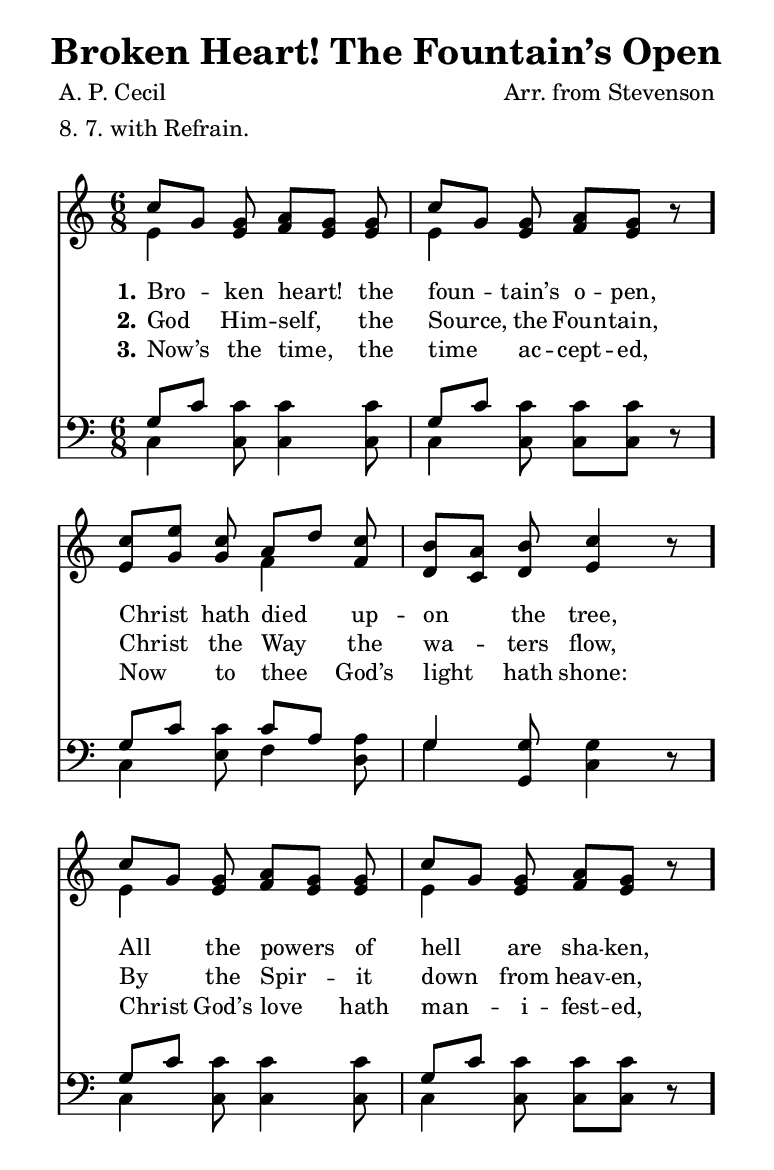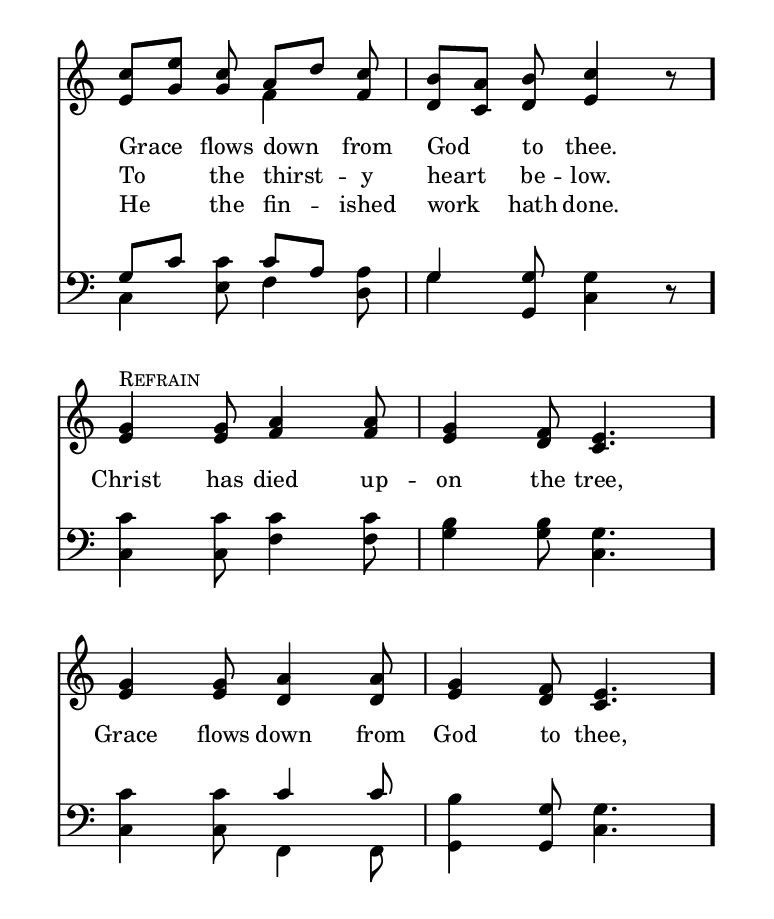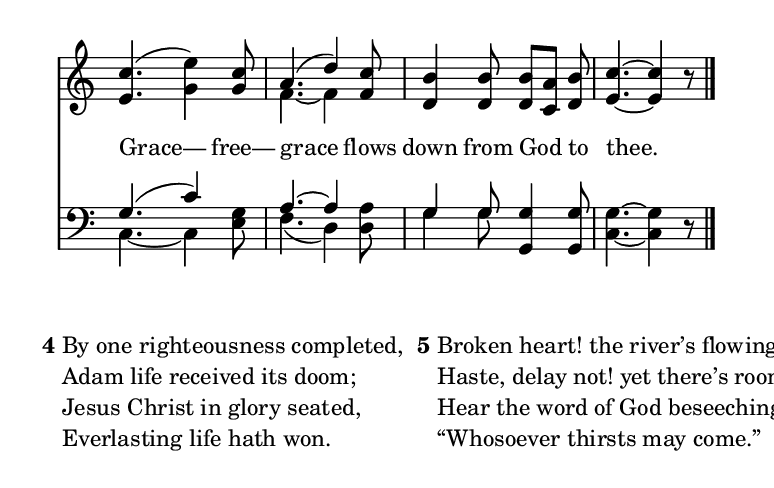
\include "common/global.ily"
\paper {
  \include "common/paper.ily"
  ragged-bottom = ##t
  ragged-last-bottom = ##t
  %systems-per-page = ##f
  page-count = #(cond (is-eogsized 1) (#t #f))
}

\header{
  hymnnumber = "63"
  title = "Broken Heart! The Fountain’s Open"
  tunename = ""
  meter = "8. 7. with Refrain."
  poet = "A. P. Cecil"
  composer = "Arr. from Stevenson"
  %copyright = ""
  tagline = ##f
}

% for fermata in MIDI
ta = { \tempo 4=76 }
tb = { \tempo 4=38 }

patternAA = { c8[ c8] c8 c8[ c8] c8 | c8[ c8] c8 c8 c8 c8 }
patternAB = { c8[ c8] c8 c4      c8 | c8[ c8] c8 c8 c8 c8 }
patternAC = { c4      c8 c8[ c8] c8 | c4      c8 c8 c8 c8 }
patternAD = { c4      c8 c4      c8 | c4      c8 c8 c8 c8 }

patternBA = { c8[ c8] c8 c8[ c8] c8 | c8[ c8] c8 c4    c8 }
patternBB = { c8[ c8] c8 c8[ c8] c8 | c4      c8 c4    c8 }
patternBC = { c8[ c8] c8 c4      c8 | c8[ c8] c8 c4    c8 }
patternBD = { c4      c8 c4      c8 | c4      c8 c4    c8 }

patternCA = { c4 c8 c4 c8 | c4 c8 c4. }

patternDA = { c4. c4 c8 | c4. c4 c8 | c4 c8 c8[ c8] c8 | c4. ~ c4 c8 }
patternDB = { c4. c4 c8 | c4. c4 c8 | c4 c8 c4      c8 | c4. ~ c4 c8 }

global = {
  \include "common/overrides.ily"
  \override Staff.TimeSignature.style = #'numbered
  \time 6/8
  \override Score.MetronomeMark.transparent = ##t % hide all fermata changes too
  \ta
  \key c \major
  %\partial 4
  \autoBeamOff
}

notesSoprano = {
\global
\relative c'' {

  \changePitch \patternAA { c g g a g g | c g g a g r }
  \changePitch \patternBA { c e c a d c | b a b c r }
  \changePitch \patternAA { c g g a g g | c g g a g r }
  \changePitch \patternBA { c e c a d c | b a b c r }

  << s^\markup { \small \caps "Refrain" }
  \changePitch \patternCA { g g a a | g f e } >>
  \changePitch \patternCA { g g a a | g f e }
  \changePitch \patternDA { c'( e) c | a( d) c | b b b a b | c c r }

  \bar "|."

}
}

notesAlto = {
\global
\relative e' {

  \changePitch \patternAC { e e f e e | e e f e r }
  \changePitch \patternBC { e g g f f | d c d e r }
  \changePitch \patternAC { e e f e e | e e f e r }
  \changePitch \patternBC { e g g f f | d c d e r }

  \changePitch \patternCA { e e f f | e d c }
  \changePitch \patternCA { e e d d | e d c }
  \changePitch \patternDA { e( g) g | f ~ f f | d d d c d | e e r }

}
}

notesTenor = {
\global
\relative a {

  \changePitch \patternAB { g c c c c | g c c c c r }
  \changePitch \patternBB { g c c c a a | g g g r }
  \changePitch \patternAB { g c c c c | g c c c c r }
  \changePitch \patternBB { g c c c a a | g g g r }

  \changePitch \patternCA { c c c c | b b g }
  \changePitch \patternCA { c c c c | b g g }
  \changePitch \patternDB { g( c) g | a ~ a a | g g g g | g g r }

}
}

notesBass = {
\global
\relative f {

  \changePitch \patternAD { c c c c | c c c c r }
  \changePitch \patternBD { c e f d | g g, c r }
  \changePitch \patternAD { c c c c | c c c c r }
  \changePitch \patternBD { c e f d | g g, c r }

  \changePitch \patternCA { c c f f | g g c, }
  \changePitch \patternCA { c c f, f | g g c }
  \changePitch \patternDB { c ~ c e | f( d) d | g g g, g | c c r }

}
}

Refrain = \lyricmode {

Christ has died up -- on the tree, \bar "."
Grace flows down from God to thee, \bar "." \break
Grace— free— grace flows down from God to thee. \bar "."

}

wordsA = \lyricmode {
\set stanza = "1."

Bro -- ken heart! the foun -- tain’s o -- pen, \bar "."
Christ hath died up -- on the tree, \bar "." \break
All the powers of hell are sha -- ken, \bar "."
Grace flows down from God to thee. \bar "." \break

}

wordsB = \lyricmode {
\set stanza = "2."

God Him -- self, the Source, the Foun -- tain,
Christ the Way the wa -- ters flow,
By the Spir -- it down from heav -- en,
To the thirst -- y heart be -- low.

\Refrain

}

wordsC = \lyricmode {
\set stanza = "3."

Now’s the time, the time ac -- cept -- ed,
Now to thee God’s light hath shone:
Christ God’s love hath man -- i -- fest -- ed,
He the fin -- ished work hath done.

}

wordsD = \markuplist {

\line { By one righteousness completed, }
\line { Adam life received its doom; }
\line { Jesus Christ in glory seated, }
\line { Everlasting life hath won. }

}

wordsE = \markuplist {

\line { Broken heart! the river’s flowing, }
\line { Haste, delay not! yet there’s room; }
\line { Hear the word of God beseeching, }
\line { “Whosoever thirsts may come.” }

}

\score {
  \context ChoirStaff <<
    \context Staff = upper <<
      \set ChoirStaff.systemStartDelimiter = #'SystemStartBar
      \set ChoirStaff.printPartCombineTexts = ##f
      \partcombine #'(2 . 9) \notesSoprano \notesAlto
      \context NullVoice = sopranos { \voiceOne << \notesSoprano >> }
      \context NullVoice = altos { \voiceTwo << \notesAlto >> }
      \context Lyrics = one   \lyricsto sopranos \wordsA
      \context Lyrics = two   \lyricsto sopranos \wordsB
      \context Lyrics = three \lyricsto sopranos \wordsC
    >>
    \context Staff = men <<
      \clef bass
      \set ChoirStaff.printPartCombineTexts = ##f
      \partcombine #'(2 . 9) \notesTenor \notesBass
      \context NullVoice = tenors { \voiceOne << \notesTenor >> }
      \context NullVoice = basses { \voiceTwo << \notesBass >> }
    >>
  >>
  \layout {
    \include "common/layout.ily"
  }
  \midi{
    \include "common/midi.ily"
  }
}

\noPageBreak

\markup { \fill-line { %\column {
  \hspace #0.1
	\line{ \bold 4 \column { \wordsD } } %\combine \null \vspace #0.4
  \hspace #0.1
  \line{ \bold 5 \column { \wordsE } } %\combine \null \vspace #0.4
  \hspace #0.1
} } %}

\version "2.19.49"  % necessary for upgrading to future LilyPond versions.

% vi:set et ts=2 sw=2 ai nocindent syntax=lilypond:
